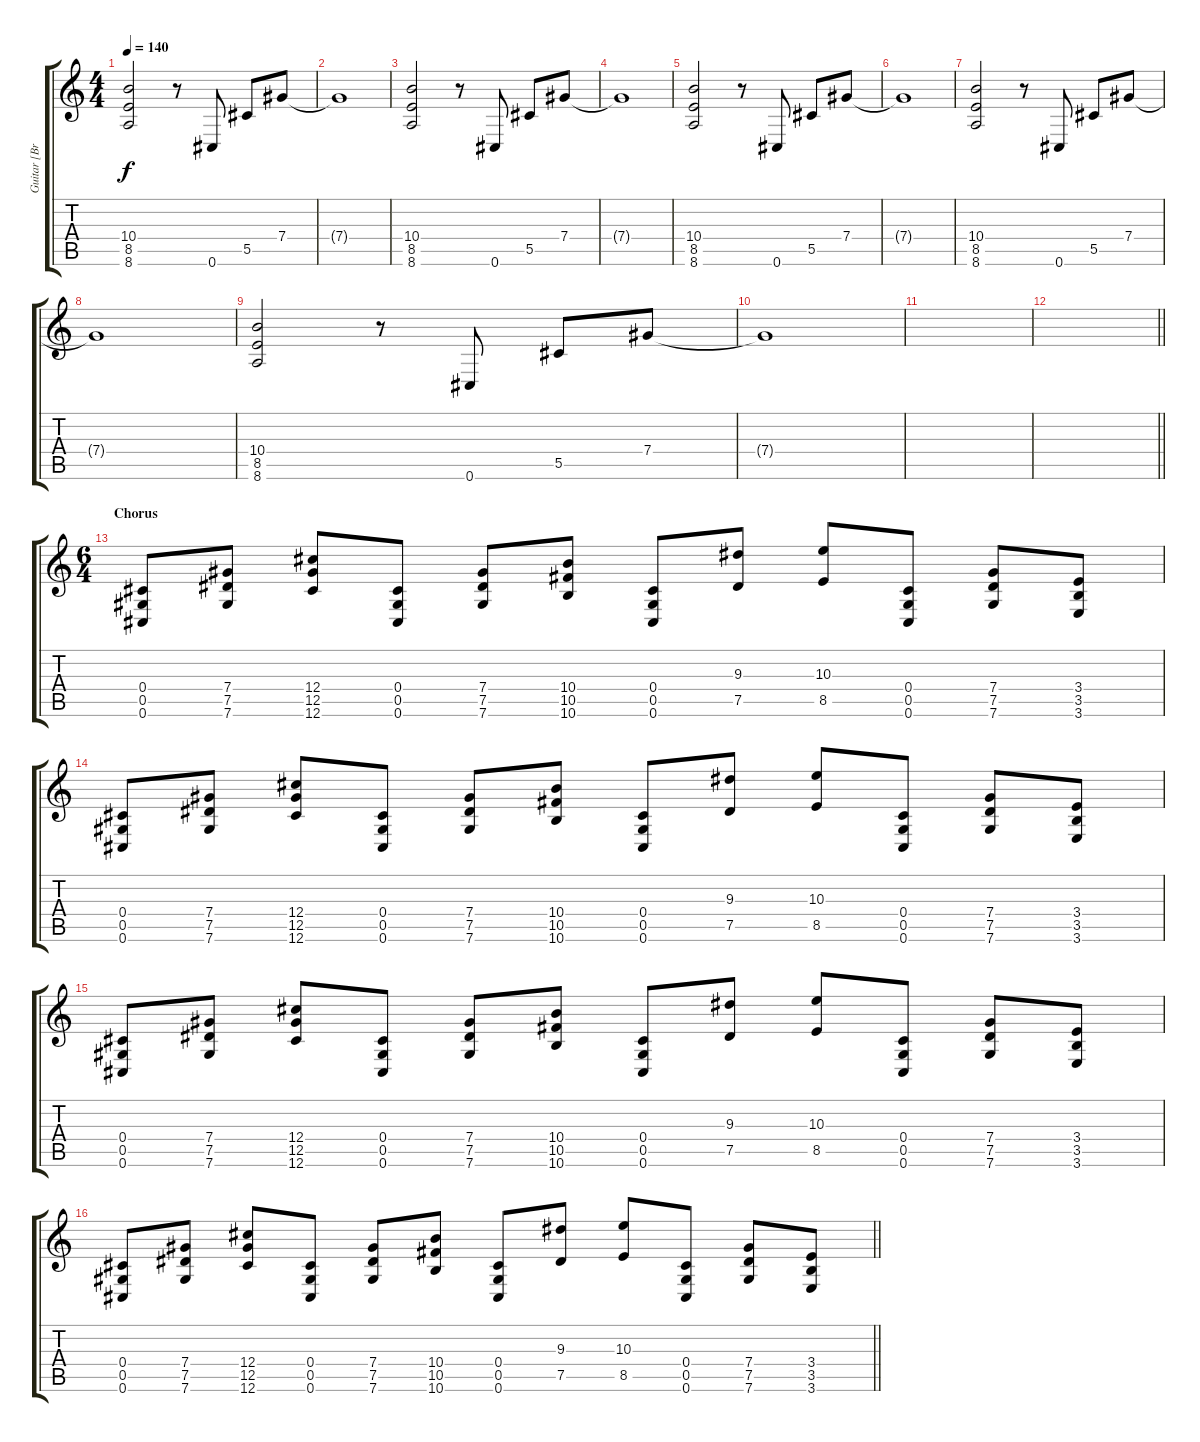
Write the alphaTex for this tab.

\track ("Guitar [Brad Delson]" "Guitar [Br") {instrument overdrivenguitar}
\staff {score tabs}
\tuning (Eb4 Bb3 Gb3 Db3 Ab2 Db2) {hide}
\ts (4 4)
\tempo 140
\clef g2
\ks c
(10.4 8.5 8.6).2{dy f instrument overdrivenguitar} r.8 0.6.8{instrument electricguitarclean} 5.5.8 7.4.8 |
7.4{t}.1 |
(10.4 8.5 8.6).2{instrument overdrivenguitar} r.8 0.6.8{instrument electricguitarclean} 5.5.8 7.4.8 |
7.4{t}.1 |
(10.4 8.5 8.6).2{instrument overdrivenguitar} r.8 0.6.8{instrument electricguitarclean} 5.5.8 7.4.8 |
7.4{t}.1 |
(10.4 8.5 8.6).2{instrument overdrivenguitar} r.8 0.6.8{instrument electricguitarclean} 5.5.8 7.4.8 |
7.4{t}.1 |
(10.4 8.5 8.6).2{instrument overdrivenguitar} r.8 0.6.8{instrument electricguitarclean} 5.5.8 7.4.8 |
7.4{t}.1 |
|
\barLineRight lightlight
|
\ts (6 4)
\section ("" "Chorus")
(0.4 0.5 0.6).8{instrument overdrivenguitar} (7.4 7.5 7.6).8 (12.4 12.5 12.6).8 (0.4 0.5 0.6).8 (7.4 7.5 7.6).8 (10.4 10.5 10.6).8 (0.4 0.5 0.6).8 (9.3 7.5).8 (10.3 8.5).8 (0.4 0.5 0.6).8 (7.4 7.5 7.6).8 (3.4 3.5 3.6).8 |
(0.4 0.5 0.6).8 (7.4 7.5 7.6).8 (12.4 12.5 12.6).8 (0.4 0.5 0.6).8 (7.4 7.5 7.6).8 (10.4 10.5 10.6).8 (0.4 0.5 0.6).8 (9.3 7.5).8 (10.3 8.5).8 (0.4 0.5 0.6).8 (7.4 7.5 7.6).8 (3.4 3.5 3.6).8 |
(0.4 0.5 0.6).8 (7.4 7.5 7.6).8 (12.4 12.5 12.6).8 (0.4 0.5 0.6).8 (7.4 7.5 7.6).8 (10.4 10.5 10.6).8 (0.4 0.5 0.6).8 (9.3 7.5).8 (10.3 8.5).8 (0.4 0.5 0.6).8 (7.4 7.5 7.6).8 (3.4 3.5 3.6).8 |
\barLineRight lightlight
(0.4 0.5 0.6).8 (7.4 7.5 7.6).8 (12.4 12.5 12.6).8 (0.4 0.5 0.6).8 (7.4 7.5 7.6).8 (10.4 10.5 10.6).8 (0.4 0.5 0.6).8 (9.3 7.5).8 (10.3 8.5).8 (0.4 0.5 0.6).8 (7.4 7.5 7.6).8 (3.4 3.5 3.6).8
